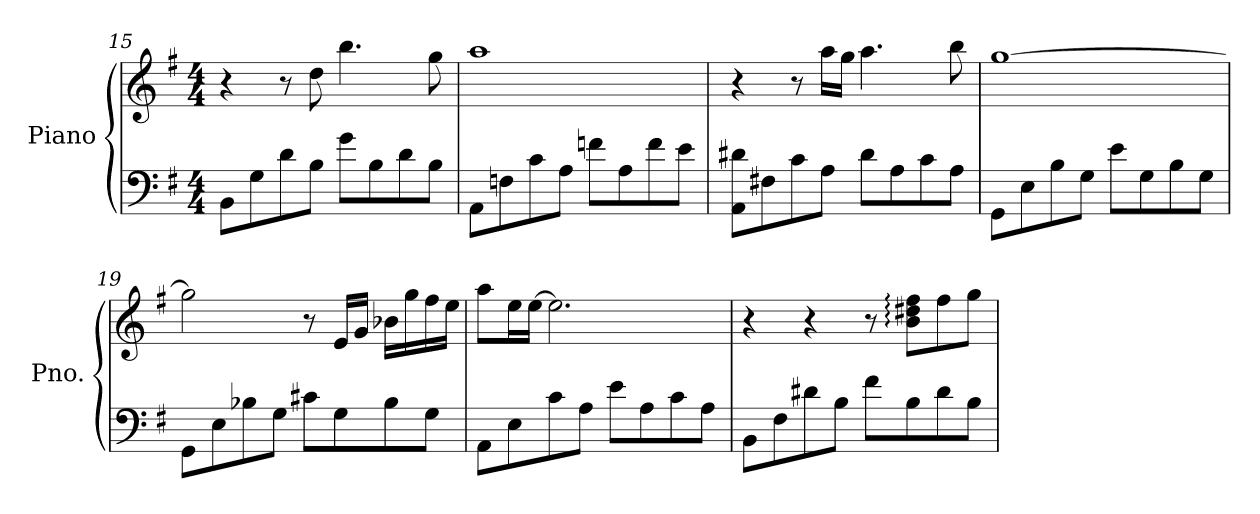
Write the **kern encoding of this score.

**kern	**kern
*part1	*part1
*staff2	*staff1
*I"Piano	*
*I'Pno.	*
*clefF4	*clefG2
*k[f#]	*k[f#]
*M4/4	*M4/4
=15	=15
8BB\L	4r
8G\	.
8d\	8r
8B\J	8dd\
8g\L	4.bb\
8B\	.
8d\	.
8B\J	8gg\
=16	=16
8AA\L	1aa
8Fn\	.
8c\	.
8A\J	.
8fn\L	.
8A\	.
8f\	.
8e\J	.
=17	=17
8AA\ 8d#X\L	4r
8F#X\	.
8c\	8r
8A\J	16aa\LL
.	16gg\JJ
8d#\L	4.aa\
8A\	.
8c\	.
8A\J	8bb\
!!LO:LB:g=z
=18	=18
8GG\L	[1gg
8E\	.
8B\	.
8G\J	.
8e\L	.
8G\	.
8B\	.
8G\J	.
=19	=19
8GG\L	2gg\]
8E\	.
8B-X\	.
8G\J	.
8c#X\L	8r
8G\	16e/LL
.	16g/JJ
8B-\	16b-X\LL
.	16gg\
8G\J	16ff#\
.	16ee\JJ
=20	=20
8AA\L	8aa\L
8E\	16ee\L
.	[16ee\JJ
8c\	2.ee\]
8A\J	.
8e\L	.
8A\	.
8c\	.
8A\J	.
=21	=21
8BB\L	4r
8F#\	.
8d#X\	4r
8B\J	.
8f#\L	8r
8B\	8b\: 8dd#X\: 8ff#\:L
8d#\	8ff#\
8B\J	8gg\J
=	=
*-	*-
